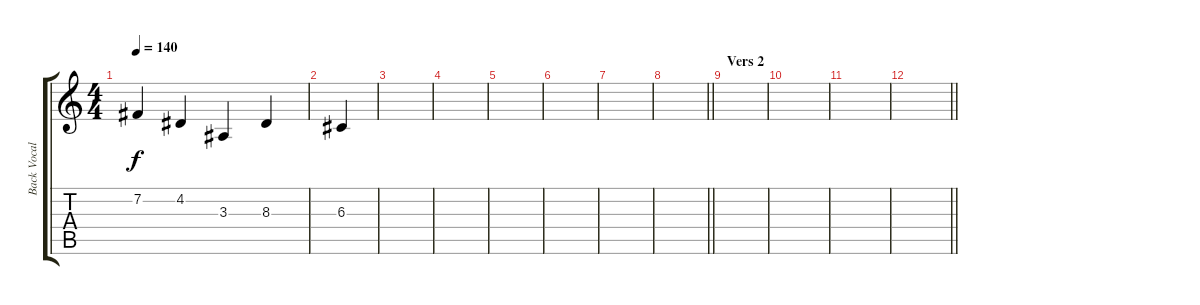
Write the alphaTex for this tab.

\track ("Back Vocal -" "Back Vocal") {instrument lead2sawtooth}
\staff {score tabs}
\tuning (E4 B3 G3 D3 A2 E2) {hide}
\ts (4 4)
\tempo 140
\clef g2
\ks c
7.2.4{dy f} 4.2.4 3.3.4 8.3.4 |
6.3.4 |
|
|
|
|
|
\barLineRight lightlight
|
\section ("" "Vers 2")
|
|
|
\barLineRight lightlight
